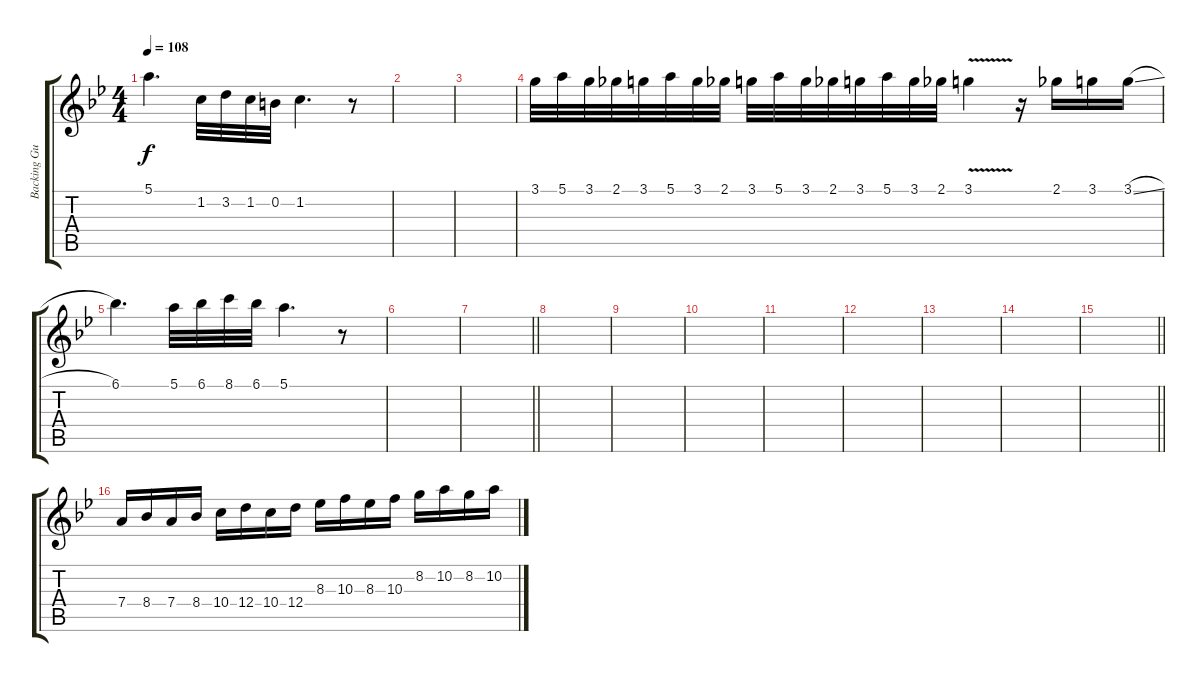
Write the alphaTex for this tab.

\track ("Backing Guitar" "Backing Gu") {instrument acousticguitarnylon}
\staff {score tabs}
\tuning (E4 B3 G3 D3 A2 E2) {hide}
\ts (4 4)
\tempo 108
\clef g2
\ks gminor
5.1.4{d dy f} 1.2.32 3.2.32 1.2.32 0.2.32 1.2.4{d} r.8 |
|
|
3.1.32 5.1.32 3.1.32 2.1.32 3.1.32 5.1.32 3.1.32 2.1.32 3.1.32 5.1.32 3.1.32 2.1.32 3.1.32 5.1.32 3.1.32 2.1.32 3.1{v}.4 r.16 2.1.16 3.1.16 3.1{sl}.16 |
6.1.4{d} 5.1.32 6.1.32 8.1.32 6.1.32 5.1.4{d} r.8 |
|
\barLineRight lightlight
|
\section ("" "")
|
|
|
|
|
|
|
\barLineRight lightlight
|
\section ("" "")
7.4.16 8.4.16 7.4.16 8.4.16 10.4.16 12.4.16 10.4.16 12.4.16 8.3.16 10.3.16 8.3.16 10.3.16 8.2.16 10.2.16 8.2.16 10.2.16
